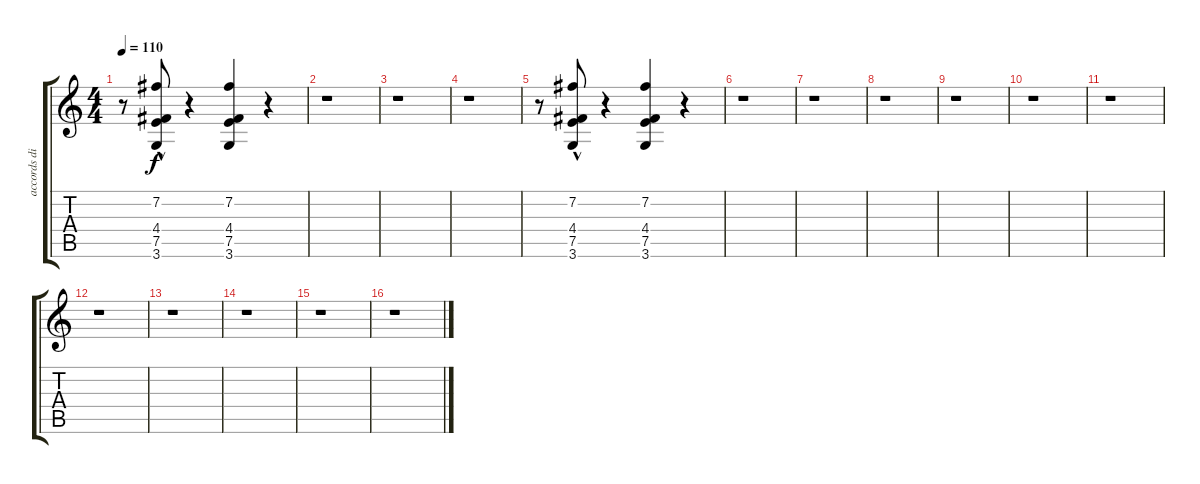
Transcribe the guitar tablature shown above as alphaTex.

\track ("accords distortion" "accords di") {instrument distortionguitar}
\staff {score tabs}
\tuning (E4 B3 G3 D3 A2 E2) {hide}
\ts (4 4)
\tempo 110
\clef g2
\ks c
r.8{dy f} (7.2 4.4{hac} 7.5{hac} 3.6{hac}).8 r.4 (7.2 4.4 7.5 3.6).4 r.4 |
r.1 |
r.1 |
r.1 |
r.8 (7.2 4.4{hac} 7.5{hac} 3.6{hac}).8 r.4 (7.2 4.4 7.5 3.6).4 r.4 |
r.1 |
r.1 |
r.1 |
r.1 |
r.1 |
r.1 |
r.1 |
r.1 |
r.1 |
r.1 |
r.1
